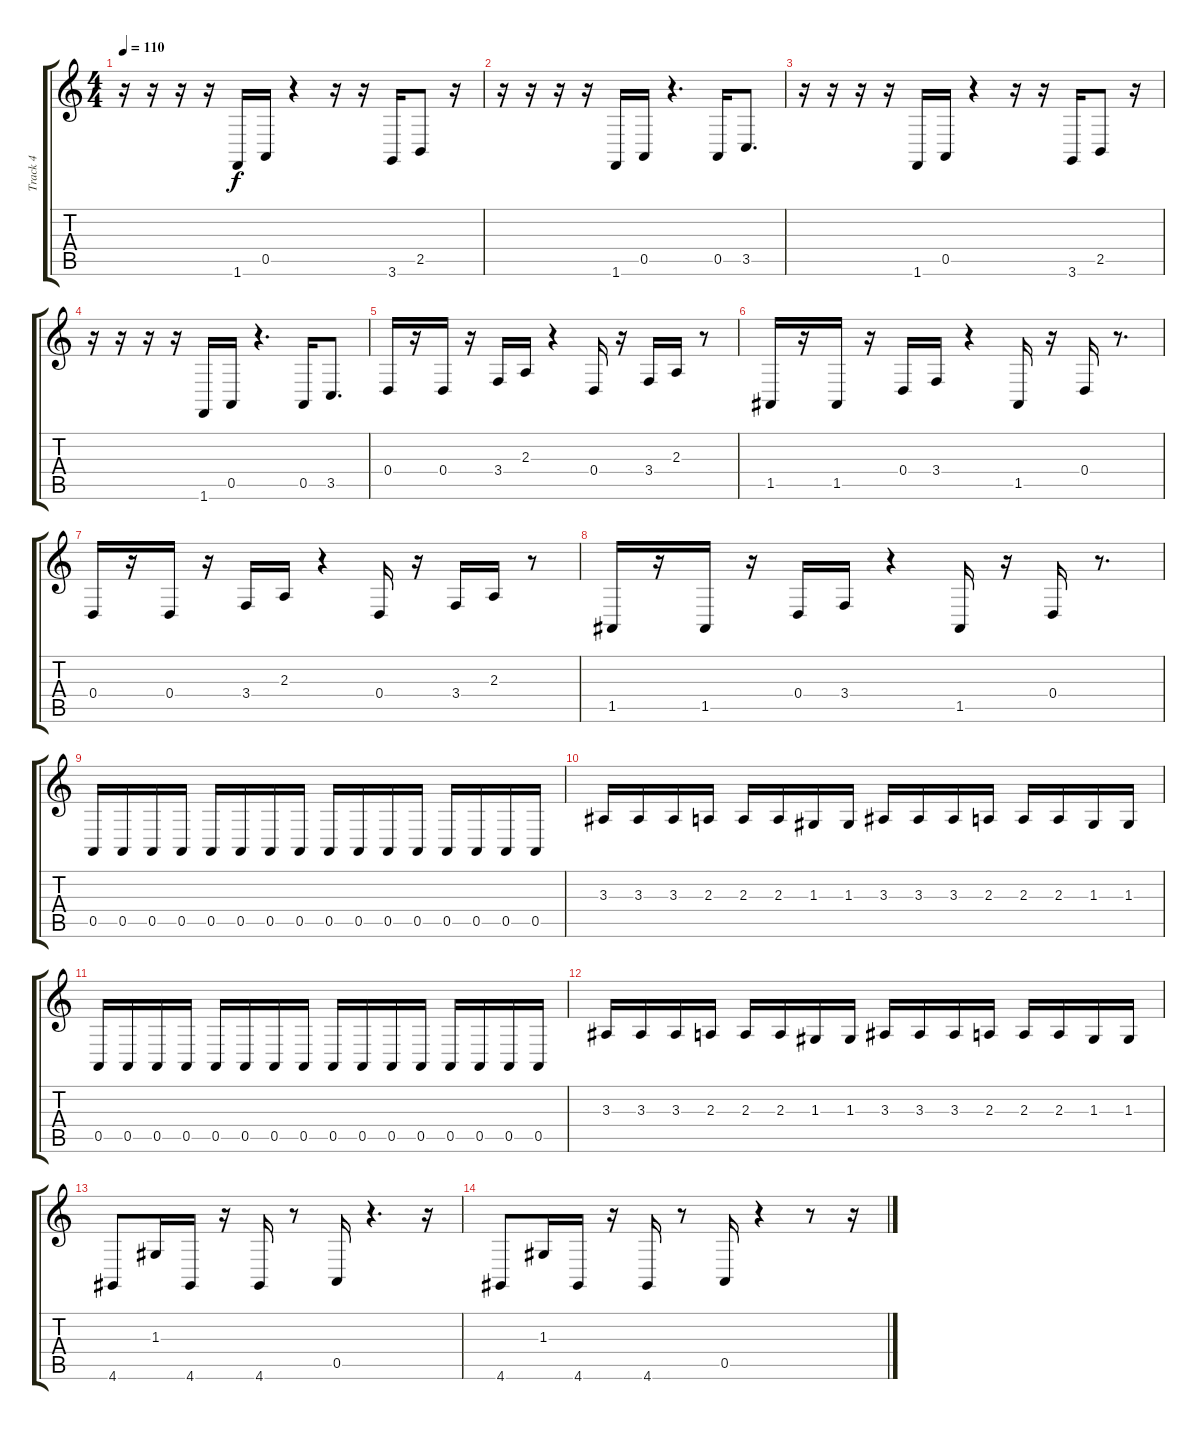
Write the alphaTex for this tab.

\track ("Track 4" "Track 4") {instrument acousticgrandpiano}
\staff {score tabs}
\tuning (E4 B3 G3 D3 A2 E2) {hide}
\ts (4 4)
\tempo 110
\clef g2
\ks c
r.16{dy f} r.16 r.16 r.16 1.6.16 0.5.16 r.4 r.16 r.16 3.6.16 2.5.8 r.16 |
r.16 r.16 r.16 r.16 1.6.16 0.5.16 r.4{d} 0.5.16 3.5.8{d} |
r.16 r.16 r.16 r.16 1.6.16 0.5.16 r.4 r.16 r.16 3.6.16 2.5.8 r.16 |
r.16 r.16 r.16 r.16 1.6.16 0.5.16 r.4{d} 0.5.16 3.5.8{d} |
0.4.16 r.16 0.4.16 r.16 3.4.16 2.3.16 r.4 0.4.16 r.16 3.4.16 2.3.16 r.8 |
1.5.16 r.16 1.5.16 r.16 0.4.16 3.4.16 r.4 1.5.16 r.16 0.4.16 r.8{d} |
0.4.16 r.16 0.4.16 r.16 3.4.16 2.3.16 r.4 0.4.16 r.16 3.4.16 2.3.16 r.8 |
1.5.16 r.16 1.5.16 r.16 0.4.16 3.4.16 r.4 1.5.16 r.16 0.4.16 r.8{d} |
0.5.16 0.5.16 0.5.16 0.5.16 0.5.16 0.5.16 0.5.16 0.5.16 0.5.16 0.5.16 0.5.16 0.5.16 0.5.16 0.5.16 0.5.16 0.5.16 |
3.3.16 3.3.16 3.3.16 2.3.16 2.3.16 2.3.16 1.3.16 1.3.16 3.3.16 3.3.16 3.3.16 2.3.16 2.3.16 2.3.16 1.3.16 1.3.16 |
0.5.16 0.5.16 0.5.16 0.5.16 0.5.16 0.5.16 0.5.16 0.5.16 0.5.16 0.5.16 0.5.16 0.5.16 0.5.16 0.5.16 0.5.16 0.5.16 |
3.3.16 3.3.16 3.3.16 2.3.16 2.3.16 2.3.16 1.3.16 1.3.16 3.3.16 3.3.16 3.3.16 2.3.16 2.3.16 2.3.16 1.3.16 1.3.16 |
4.6.8 1.3.16 4.6.16 r.16 4.6.16 r.8 0.5.16 r.4{d} r.16 |
4.6.8 1.3.16 4.6.16 r.16 4.6.16 r.8 0.5.16 r.4 r.8 r.16
